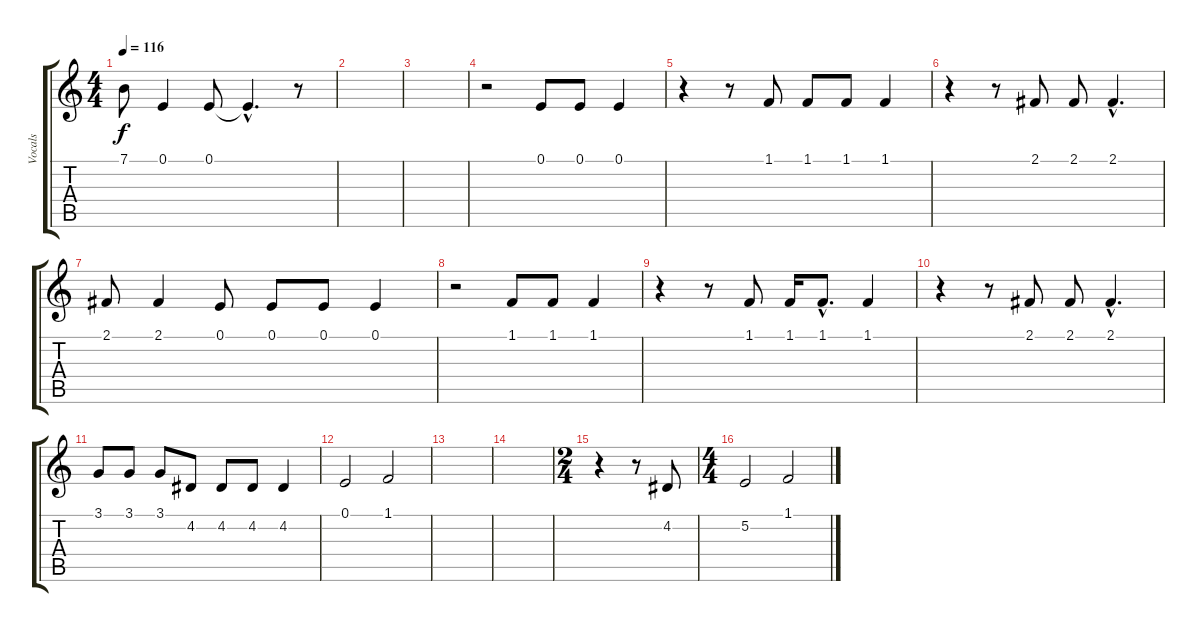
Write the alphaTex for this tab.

\track ("Vocals" "Vocals") {instrument viola}
\staff {score tabs}
\tuning (E4 B3 G3 D3 A2 E2) {hide}
\ts (4 4)
\tempo 116
\clef g2
\ks c
7.1{t}.8{dy f} 0.1.4 0.1.8 0.1{hac t}.4{d} r.8 |
|
|
r.2 0.1.8 0.1.8 0.1.4 |
r.4 r.8 1.1.8 1.1.8 1.1.8 1.1.4 |
r.4 r.8 2.1.8 2.1.8 2.1{hac}.4{d} |
2.1.8 2.1.4 0.1.8 0.1.8 0.1.8 0.1.4 |
r.2 1.1.8 1.1.8 1.1.4 |
r.4 r.8 1.1.8 1.1.16 1.1{hac}.8{d} 1.1.4 |
r.4 r.8 2.1.8 2.1.8 2.1{hac}.4{d} |
3.1.8 3.1.8 3.1.8 4.2.8 4.2.8 4.2.8 4.2.4 |
0.1.2 1.1.2 |
|
|
\ts (2 4)
r.4 r.8 4.2.8 |
\ts (4 4)
5.2.2 1.1.2
